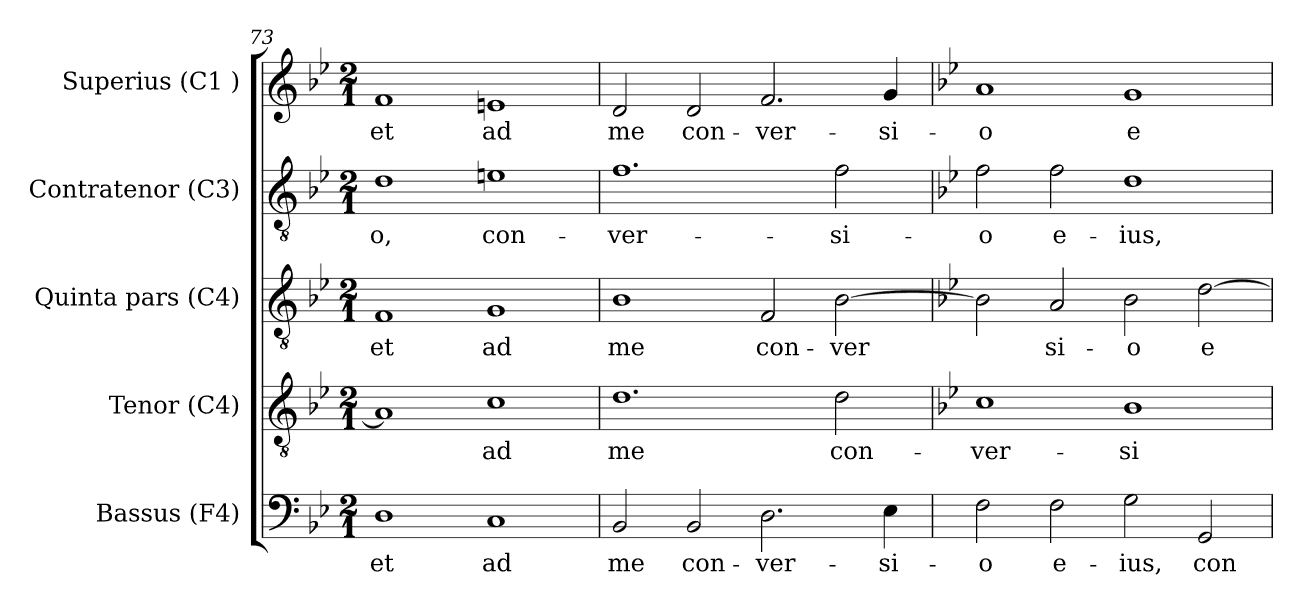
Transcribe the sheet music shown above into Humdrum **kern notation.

**kern	**text	**kern	**text	**kern	**text	**kern	**text	**kern	**text
*part5	*part5	*part4	*part4	*part3	*part3	*part2	*part2	*part1	*part1
*staff5	*staff5	*staff4	*staff4	*staff3	*staff3	*staff2	*staff2	*staff1	*staff1
*I"Bassus (F4)	*	*I"Tenor (C4)	*	*I"Quinta pars (C4)	*	*I"Contratenor (C3)	*	*I"Superius (C1 )	*
*I'B.	*	*I'T.	*	*I'QP.	*	*I'Ct.	*	*I'S.	*
*clefF4	*	*clefGv2	*	*clefGv2	*	*clefGv2	*	*clefG2	*
*k[b-e-]	*	*k[b-e-]	*	*k[b-e-]	*	*k[b-e-]	*	*k[b-e-]	*
*B-:	*	*B-:	*	*B-:	*	*B-:	*	*B-:	*
*M2/1	*	*M2/1	*	*M2/1	*	*M2/1	*	*M2/1	*
=73	=73	=73	=73	=73	=73	=73	=73	=73	=73
!	!LO:LY:b:cj	!	!LO:LY:b:cj	!	!LO:LY:b:cj	!	!LO:LY:b:cj	!	!LO:LY:b:cj
1D	et	1A]	.	1F	et	1d	-o,	1f	-et
!	!LO:LY:b:cj	!	!LO:LY:b:cj	!	!LO:LY:b:cj	!	!LO:LY:b:cj	!	!LO:LY:b:cj
1C	ad	1c	ad	1G	ad	1e	con-	1en	ad
=74	=74	=74	=74	=74	=74	=74	=74	=74	=74
!	!LO:LY:b:cj	!	!LO:LY:b:cj	!	!LO:LY:b:cj	!	!LO:LY:b:cj	!	!LO:LY:b:cj
2BB-/	me	1.d	me	1B-	me	1.f	-ver-	2d/	me
!	!LO:LY:b:cj	!	!	!	!	!	!	!	!LO:LY:b:cj
2BB-/	con-	.	.	.	.	.	.	2d/	con-
!	!LO:LY:b:cj	!	!	!	!LO:LY:b:cj	!	!	!	!LO:LY:b:cj
2.D\	-ver-	.	.	2F/	con-	.	.	2.f/	-ver-
!	!	!	!LO:LY:b:cj	!	!LO:LY:b:cj	!	!LO:LY:b:cj	!	!
.	.	2d\	con-	[>2B-\	-ver-	2f\	-si-	.	.
!	!LO:LY:b:cj	!	!	!	!	!	!	!	!LO:LY:b:cj
4E-\	-si-	.	.	.	.	.	.	4g/	-si-
=75	=75	=75	=75	=75	=75	=75	=75	=75	=75
*k[]	*	*	*	*	*	*	*	*	*
*C:	*	*	*	*	*	*	*	*	*
!	!LO:LY:b:cj	!	!LO:LY:b:cj	!	!LO:LY:b:cj	!	!LO:LY:b:cj	!	!LO:LY:b:cj
2F\	-o	1c	-ver-	2B-\]	--	2f\	-o	1a	-o
!	!LO:LY:b:cj	!	!	!	!LO:LY:b:cj	!	!LO:LY:b:cj	!	!
2F\	e-	.	.	2A/	-si-	2f\	e-	.	.
!	!LO:LY:b:cj	!	!LO:LY:b:cj	!	!LO:LY:b:cj	!	!LO:LY:b:cj	!	!LO:LY:b:cj
2G\	-ius,	1B-	-si-	2B-\	-o	1d	-ius,	1g	e-
!	!LO:LY:b:cj	!	!	!	!LO:LY:b:cj	!	!	!	!
2GG/	con-	.	.	[>2d\	e-	.	.	.	.
=	=	=	=	=	=	=	=	=	=
*-	*-	*-	*-	*-	*-	*-	*-	*-	*-
